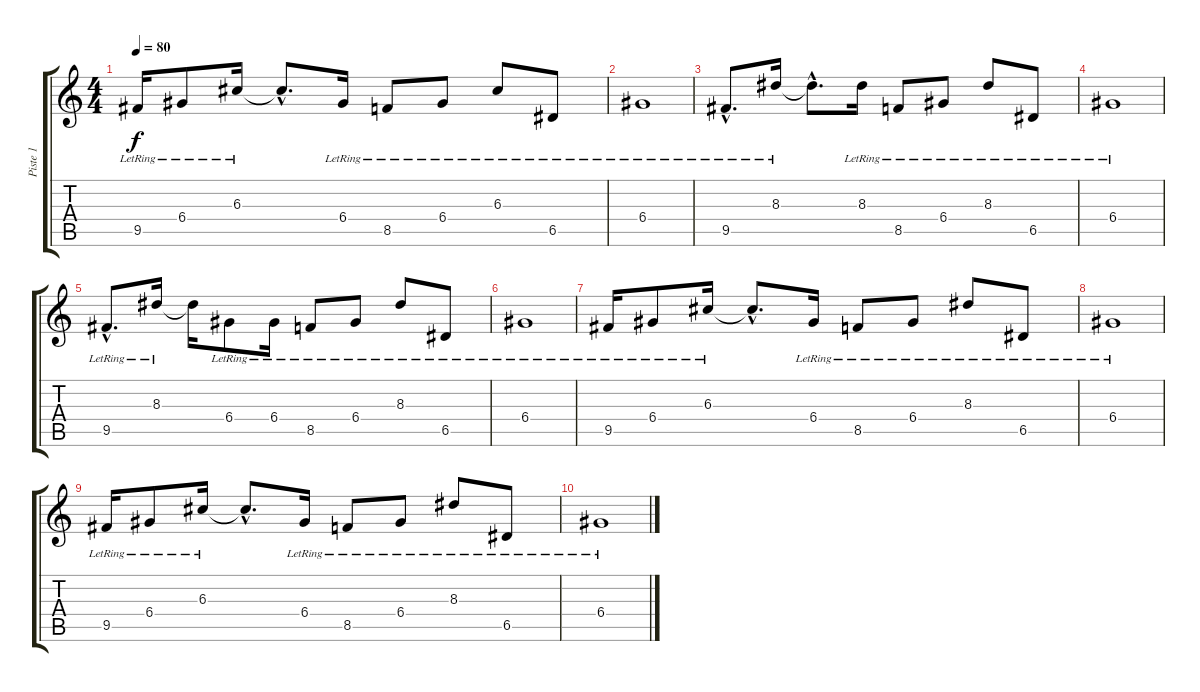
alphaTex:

\track ("Piste 1" "Piste 1") {instrument electricguitarclean}
\staff {score tabs}
\tuning (E4 B3 G3 D3 A2 E2) {hide}
\ts (4 4)
\tempo 80
\clef g2
\ks c
9.5{lr}.16{dy f} 6.4{lr}.8 6.3{lr}.16 6.3{hac t}.8{d} 6.4{lr}.16 8.5{lr}.8 6.4{lr}.8 6.3{lr}.8 6.5{lr}.8 |
6.4{lr}.1 |
9.5{hac lr}.8{d} 8.3{lr}.16 8.3{hac t}.8{d} 8.3{lr}.16 8.5{lr}.8 6.4{lr}.8 8.3{lr}.8 6.5{lr}.8 |
6.4{lr}.1 |
9.5{hac lr}.8{d} 8.3{lr}.16 8.3{t}.16 6.4{lr}.8 6.4{lr}.16 8.5{lr}.8 6.4{lr}.8 8.3{lr}.8 6.5{lr}.8 |
6.4{lr}.1 |
9.5{lr}.16 6.4{lr}.8 6.3{lr}.16 6.3{hac t}.8{d} 6.4{lr}.16 8.5{lr}.8 6.4{lr}.8 8.3{lr}.8 6.5{lr}.8 |
6.4{lr}.1 |
9.5{lr}.16 6.4{lr}.8 6.3{lr}.16 6.3{hac t}.8{d} 6.4{lr}.16 8.5{lr}.8 6.4{lr}.8 8.3{lr}.8 6.5{lr}.8 |
6.4{lr}.1
